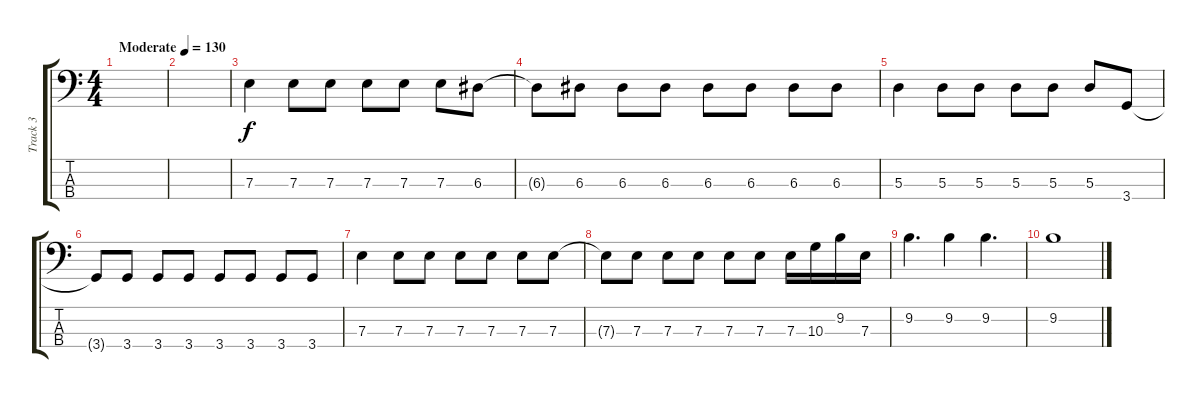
\track ("Track 3" "Track 3") {instrument electricbassfinger}
\staff {score tabs}
\tuning (G2 D2 A1 E1) {hide}
\ts (4 4)
\tempo (130 "Moderate")
\clef f4
\ks c
|
|
7.3.4 7.3.8 7.3.8 7.3.8 7.3.8 7.3.8 6.3.8 |
6.3{t}.8 6.3.8 6.3.8 6.3.8 6.3.8 6.3.8 6.3.8 6.3.8 |
5.3.4 5.3.8 5.3.8 5.3.8 5.3.8 5.3.8 3.4.8 |
3.4{t}.8 3.4.8 3.4.8 3.4.8 3.4.8 3.4.8 3.4.8 3.4.8 |
7.3.4 7.3.8 7.3.8 7.3.8 7.3.8 7.3.8 7.3.8 |
7.3{t}.8 7.3.8 7.3.8 7.3.8 7.3.8 7.3.8 7.3.16 10.3.16 9.2.16 7.3.16 |
9.2.4{d} 9.2.4 9.2.4{d} |
9.2.1
